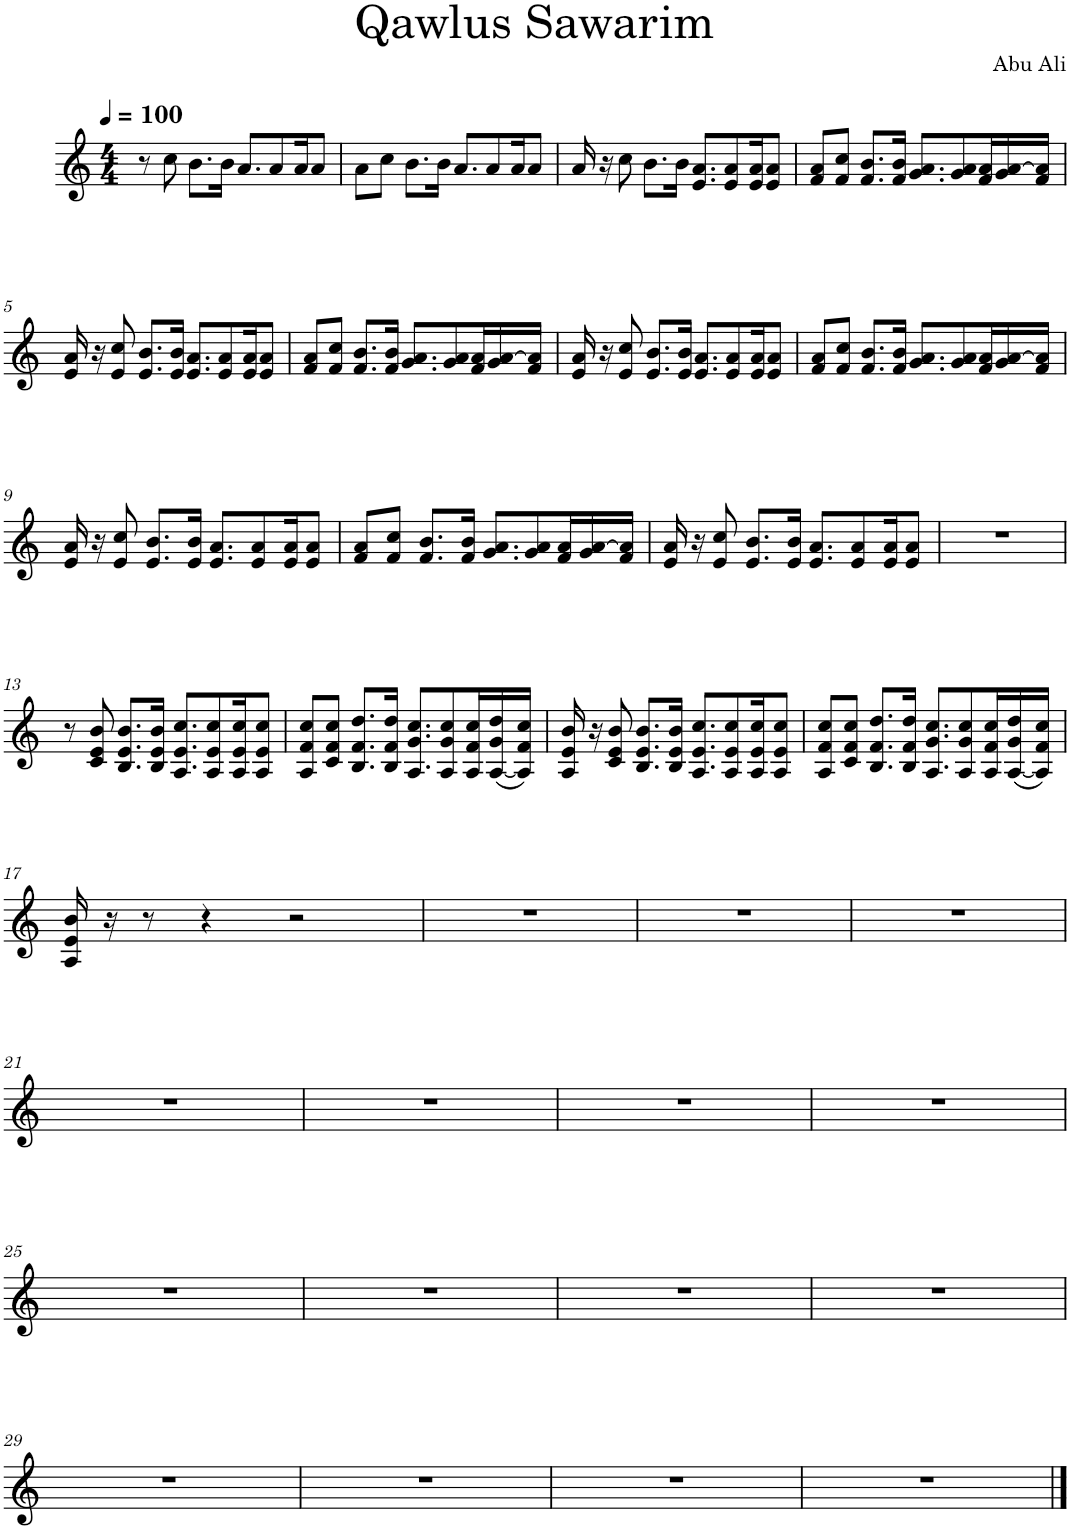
**kern
*part1
*staff1
*I"Piano
*I'Pno.
*clefG2
*k[]
*M4/4
*MM100
=1
8r
8cc\
8.b\L
16b\Jk
8.a/L
8a/
16a/K
8a/J
=2
8a\L
8cc\J
8.b\L
16b\Jk
8.a/L
8a/
16a/K
8a/J
=3
16a/
16r
8cc\
8.b\L
16b\Jk
8.e/ 8.a/L
8e/ 8a/
16e/ 16a/K
8e/ 8a/J
=4
8f/ 8a/L
8f/ 8cc/J
8.f/ 8.b/L
16f/ 16b/Jk
8.g/ 8.a/L
8g/ 8a/
16f/ 16a/L
16g/ [16a/
16f/ 16a/]JJ
!!LO:LB:g=z
=5
16e/ 16a/
16r
8e/ 8cc/
8.e/ 8.b/L
16e/ 16b/Jk
8.e/ 8.a/L
8e/ 8a/
16e/ 16a/K
8e/ 8a/J
=6
8f/ 8a/L
8f/ 8cc/J
8.f/ 8.b/L
16f/ 16b/Jk
8.g/ 8.a/L
8g/ 8a/
16f/ 16a/L
16g/ [16a/
16f/ 16a/]JJ
=7
16e/ 16a/
16r
8e/ 8cc/
8.e/ 8.b/L
16e/ 16b/Jk
8.e/ 8.a/L
8e/ 8a/
16e/ 16a/K
8e/ 8a/J
=8
8f/ 8a/L
8f/ 8cc/J
8.f/ 8.b/L
16f/ 16b/Jk
8.g/ 8.a/L
8g/ 8a/
16f/ 16a/L
16g/ [16a/
16f/ 16a/]JJ
!!LO:LB:g=z
=9
16e/ 16a/
16r
8e/ 8cc/
8.e/ 8.b/L
16e/ 16b/Jk
8.e/ 8.a/L
8e/ 8a/
16e/ 16a/K
8e/ 8a/J
=10
8f/ 8a/L
8f/ 8cc/J
8.f/ 8.b/L
16f/ 16b/Jk
8.g/ 8.a/L
8g/ 8a/
16f/ 16a/L
16g/ [16a/
16f/ 16a/]JJ
=11
16e/ 16a/
16r
8e/ 8cc/
8.e/ 8.b/L
16e/ 16b/Jk
8.e/ 8.a/L
8e/ 8a/
16e/ 16a/K
8e/ 8a/J
=12
1r
!!LO:LB:g=z
=13
8r
8c/ 8e/ 8b/
8.B/ 8.e/ 8.b/L
16B/ 16e/ 16b/Jk
8.A/ 8.e/ 8.cc/L
8A/ 8e/ 8cc/
16A/ 16e/ 16cc/K
8A/ 8e/ 8cc/J
=14
8A/ 8f/ 8cc/L
8c/ 8f/ 8cc/J
8.B/ 8.f/ 8.dd/L
16B/ 16f/ 16dd/Jk
8.A/ 8.g/ 8.cc/L
8A/ 8g/ 8cc/
16A/ 16f/ 16cc/L
([16A/ 16g/ 16dd/
16A/] 16f/ 16cc/JJ)
=15
16A/ 16e/ 16b/
16r
8c/ 8e/ 8b/
8.B/ 8.e/ 8.b/L
16B/ 16e/ 16b/Jk
8.A/ 8.e/ 8.cc/L
8A/ 8e/ 8cc/
16A/ 16e/ 16cc/K
8A/ 8e/ 8cc/J
=16
8A/ 8f/ 8cc/L
8c/ 8f/ 8cc/J
8.B/ 8.f/ 8.dd/L
16B/ 16f/ 16dd/Jk
8.A/ 8.g/ 8.cc/L
8A/ 8g/ 8cc/
16A/ 16f/ 16cc/L
([16A/ 16g/ 16dd/
16A/] 16f/ 16cc/JJ)
!!LO:LB:g=z
=17
16A/ 16e/ 16b/
16r
8r
4r
2r
=18
1r
=19
1r
=20
1r
!!LO:LB:g=z
=21
1r
=22
1r
=23
1r
=24
1r
!!LO:LB:g=z
=25
1r
=26
1r
=27
1r
=28
1r
!!LO:LB:g=z
=29
1r
=30
1r
=31
1r
=32
1r
==
*-
